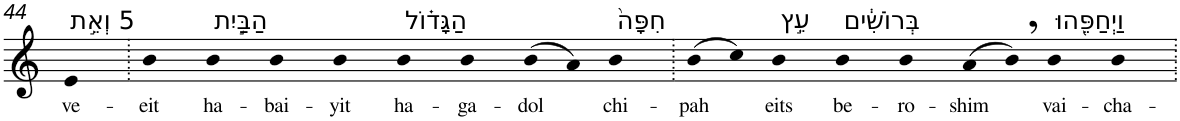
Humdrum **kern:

**kern	**text
*part1	*part1
*staff1	*staff1
*I"Piano	*
*I'Pno	*
!!LO:PB:g=z
*clefG2	*
*k[]	*
=44	=44
!LO:TX:a:t=5 וְאֵ֣ת	!
!	!LO:LY:b
4e	ve-
=45.	=45.
!	!LO:LY:b
4b	-eit
!LO:TX:a:t=הַבַּ֣יִת	!
!	!LO:LY:b
4b	ha-
!	!LO:LY:b
4b	-bai-
!	!LO:LY:b
4b	-yit
!LO:TX:a:t=הַגָּד֗וֹל	!
!	!LO:LY:b
4b	ha-
!	!LO:LY:b
4b	-ga-
!	!LO:LY:b
(>8b	-dol
8a)	.
!LO:TX:a:t=חִפָּה֙	!
!	!LO:LY:b
4b	chi-
=46.	=46.
!	!LO:LY:b
(>8b	-pah
8cc)	.
!LO:TX:a:t=עֵ֣ץ	!
!	!LO:LY:b
4b	eits
!LO:TX:a:t=בְּרוֹשִׁ֔ים	!
!	!LO:LY:b
4b	be-
!	!LO:LY:b
4b	-ro-
!	!LO:LY:b
(>8a	-shim
8b,)	.
!LO:TX:a:t=וַיְחַפֵּ֖הוּ	!
!	!LO:LY:b
4b	vai-
!	!LO:LY:b
4b	-cha-
=.	=.
*-	*-
